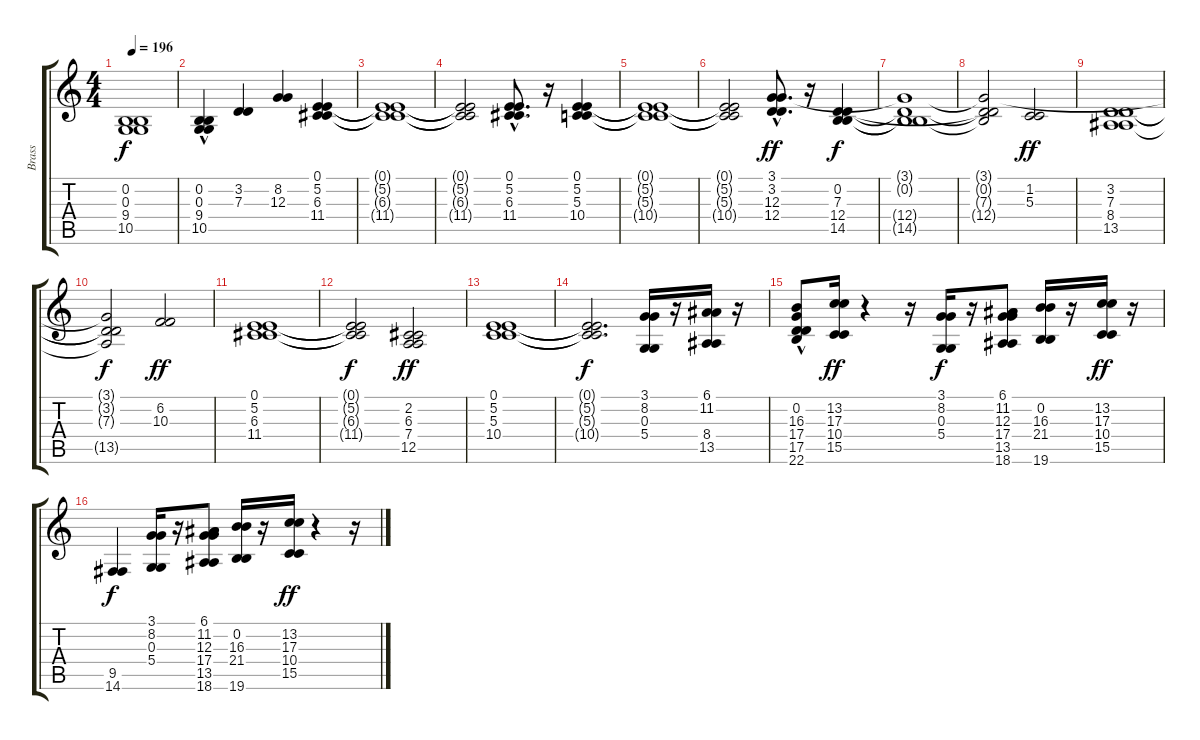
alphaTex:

\track ("Brass" "Brass") {instrument brasssection}
\staff {score tabs}
\tuning (E4 B3 G3 D3 A2 E2) {hide}
\ts (4 4)
\tempo 196
\clef g2
\ks c
(0.2 0.3 9.4 10.5).1{dy f} |
(0.2 0.3{hac} 9.4 10.5{hac}).4 (3.2 7.3).4 (8.2 12.3).4 (0.1 5.2 6.3 11.4).4 |
(0.1{t} 5.2{t} 6.3{t} 11.4{t}).1 |
(0.1{t} 5.2{t} 6.3{t} 11.4{t}).2 (0.1{hac} 5.2{hac} 6.3{hac} 11.4{hac}).8{d} r.16 (0.1 5.2 5.3 10.4).4 |
(0.1{t} 5.2{t} 5.3{t} 10.4{t}).1 |
(0.1{t} 5.2{t} 5.3{t} 10.4{t}).2 (3.1{hac} 3.2{hac} 12.3{hac} 12.4{hac}).8{d dy ff} r.16 (0.2 7.3 12.4 14.5).4{dy f} |
(3.1{t} 0.2{t} 12.4{t} 14.5{t}).1 |
(3.1{t} 0.2{t} 7.3{t} 12.4{t}).2 (1.2 5.3).2{dy ff} |
(3.2 7.3 8.4 13.5).1 |
(3.1{t} 3.2{t} 7.3{t} 13.5{t}).2{dy f} (6.2 10.3).2{dy ff} |
(0.1 5.2 6.3 11.4).1 |
(0.1{t} 5.2{t} 6.3{t} 11.4{t}).2{dy f} (2.2 6.3 7.4 12.5).2{dy ff} |
(0.1 5.2 5.3 10.4).1 |
(0.1{t} 5.2{t} 5.3{t} 10.4{t}).2{d dy f} (3.1 8.2 0.3 5.4).16 r.16 (6.1 11.2 8.4 13.5).16 r.16 |
(0.2 16.3 17.4{hac} 17.5 22.6).8 (13.2 17.3 10.4 15.5).16{dy ff} r.4 r.16 (3.1 8.2 0.3 5.4).16{dy f} r.16 (6.1 11.2 12.3 17.4 13.5 18.6).8 (0.2 16.3 21.4 19.6).16 r.16 (13.2 17.3 10.4 15.5).16{dy ff} r.16 |
(9.5 14.6).4{dy f} (3.1 8.2 0.3 5.4).16 r.16 (6.1 11.2 12.3 17.4 13.5 18.6).8 (0.2 16.3 21.4 19.6).16 r.16 (13.2 17.3 10.4 15.5).16{dy ff} r.4 r.16
